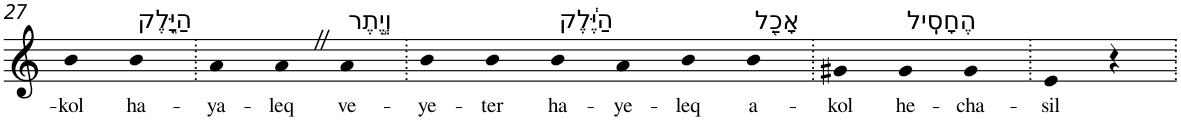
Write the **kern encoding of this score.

**kern	**text
*part1	*part1
*staff1	*staff1
*I"Piano	*
*I'Pno	*
!!LO:PB:g=z
*clefG2	*
*k[]	*
=27	=27
!	!LO:LY:b
4b	-kol
!LO:TX:a:t=הַיָּ֑לֶק	!
!	!LO:LY:b
4b	ha-
=28.	=28.
!	!LO:LY:b
4a	-ya-
!	!LO:LY:b
4aZ	-leq
!LO:TX:a:t=וְיֶ֣תֶר	!
!	!LO:LY:b
4a	ve-
=29.	=29.
!	!LO:LY:b
4b	-ye-
!	!LO:LY:b
4b	-ter
!LO:TX:a:t=הַיֶּ֔לֶק	!
!	!LO:LY:b
4b	ha-
!	!LO:LY:b
4a	-ye-
!	!LO:LY:b
4b	-leq
!LO:TX:a:t=אָכַ֖ל	!
!	!LO:LY:b
4b	a-
=30.	=30.
!	!LO:LY:b
4g#X	-kol
!LO:TX:a:t=הֶחָסִֽיל	!
!	!LO:LY:b
4g#	he-
!	!LO:LY:b
4g#	-cha-
=31.	=31.
!	!LO:LY:b
4e	-sil
4r	.
=.	=.
*-	*-
